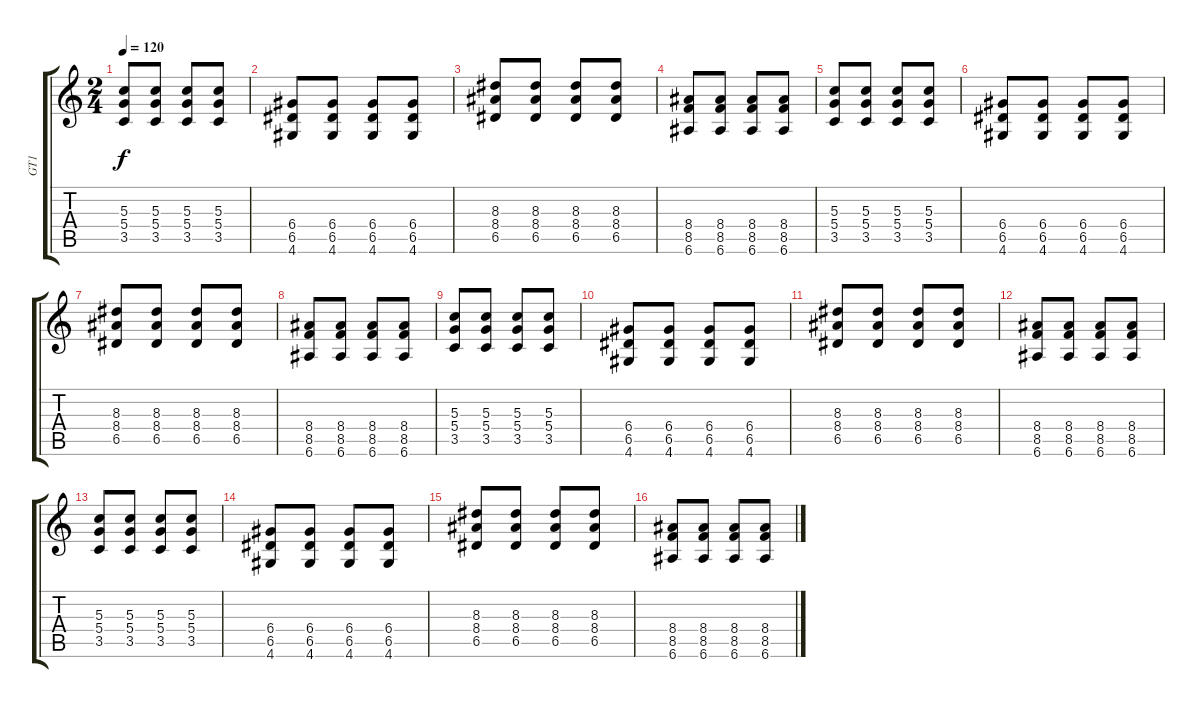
\track ("GT1" "GT1") {instrument distortionguitar}
\staff {score tabs}
\tuning (E4 B3 G3 D3 A2 E2) {hide}
\ts (2 4)
\tempo 120
\clef g2
\ks c
(5.3 5.4 3.5).8{dy f} (5.3 5.4 3.5).8 (5.3 5.4 3.5).8 (5.3 5.4 3.5).8 |
(6.4 6.5 4.6).8 (6.4 6.5 4.6).8 (6.4 6.5 4.6).8 (6.4 6.5 4.6).8 |
(8.3 8.4 6.5).8 (8.3 8.4 6.5).8 (8.3 8.4 6.5).8 (8.3 8.4 6.5).8 |
(8.4 8.5 6.6).8 (8.4 8.5 6.6).8 (8.4 8.5 6.6).8 (8.4 8.5 6.6).8 |
(5.3 5.4 3.5).8 (5.3 5.4 3.5).8 (5.3 5.4 3.5).8 (5.3 5.4 3.5).8 |
(6.4 6.5 4.6).8 (6.4 6.5 4.6).8 (6.4 6.5 4.6).8 (6.4 6.5 4.6).8 |
(8.3 8.4 6.5).8 (8.3 8.4 6.5).8 (8.3 8.4 6.5).8 (8.3 8.4 6.5).8 |
(8.4 8.5 6.6).8 (8.4 8.5 6.6).8 (8.4 8.5 6.6).8 (8.4 8.5 6.6).8 |
(5.3 5.4 3.5).8 (5.3 5.4 3.5).8 (5.3 5.4 3.5).8 (5.3 5.4 3.5).8 |
(6.4 6.5 4.6).8 (6.4 6.5 4.6).8 (6.4 6.5 4.6).8 (6.4 6.5 4.6).8 |
(8.3 8.4 6.5).8 (8.3 8.4 6.5).8 (8.3 8.4 6.5).8 (8.3 8.4 6.5).8 |
(8.4 8.5 6.6).8 (8.4 8.5 6.6).8 (8.4 8.5 6.6).8 (8.4 8.5 6.6).8 |
(5.3 5.4 3.5).8{instrument distortionguitar} (5.3 5.4 3.5).8 (5.3 5.4 3.5).8 (5.3 5.4 3.5).8 |
(6.4 6.5 4.6).8 (6.4 6.5 4.6).8 (6.4 6.5 4.6).8 (6.4 6.5 4.6).8 |
(8.3 8.4 6.5).8 (8.3 8.4 6.5).8 (8.3 8.4 6.5).8 (8.3 8.4 6.5).8 |
(8.4 8.5 6.6).8 (8.4 8.5 6.6).8 (8.4 8.5 6.6).8 (8.4 8.5 6.6).8
